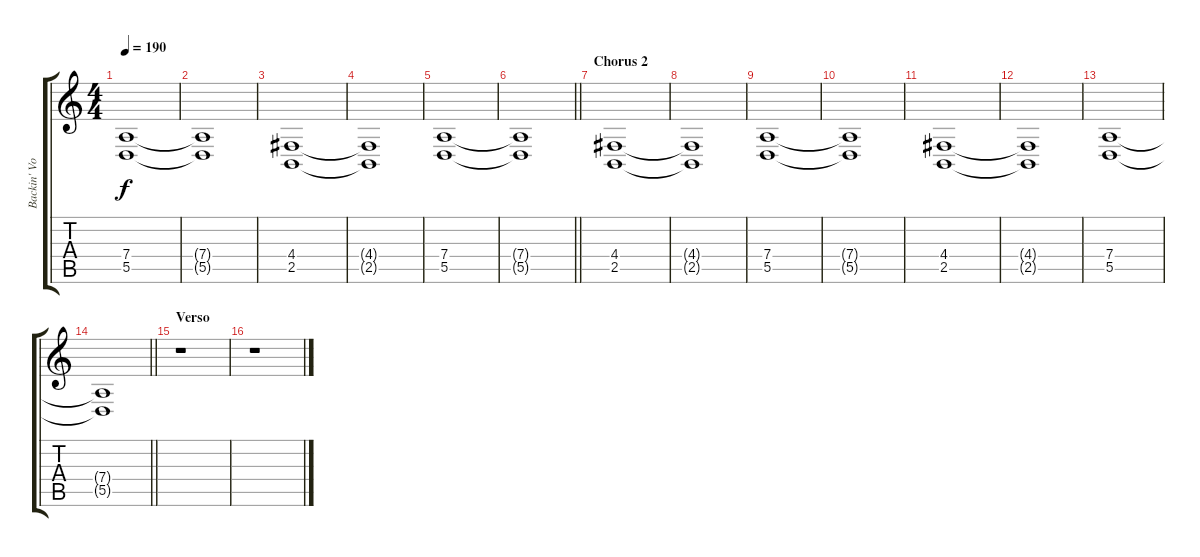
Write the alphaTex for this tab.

\track ("Backin' Vocals" "Backin' Vo") {instrument flute}
\staff {score tabs}
\tuning (E4 B3 G3 D3 A2 E2) {hide}
\ts (4 4)
\tempo 190
\clef g2
\ks c
(7.4 5.5).1{dy f} |
(7.4{t} 5.5{t}).1 |
(4.4 2.5).1 |
(4.4{t} 2.5{t}).1 |
(7.4 5.5).1 |
\barLineRight lightlight
(7.4{t} 5.5{t}).1 |
\section ("" "Chorus 2")
(4.4 2.5).1 |
(4.4{t} 2.5{t}).1 |
(7.4 5.5).1 |
(7.4{t} 5.5{t}).1 |
(4.4 2.5).1 |
(4.4{t} 2.5{t}).1 |
(7.4 5.5).1 |
\barLineRight lightlight
(7.4{t} 5.5{t}).1 |
\section ("" "Verso ")
r.1 |
r.1
